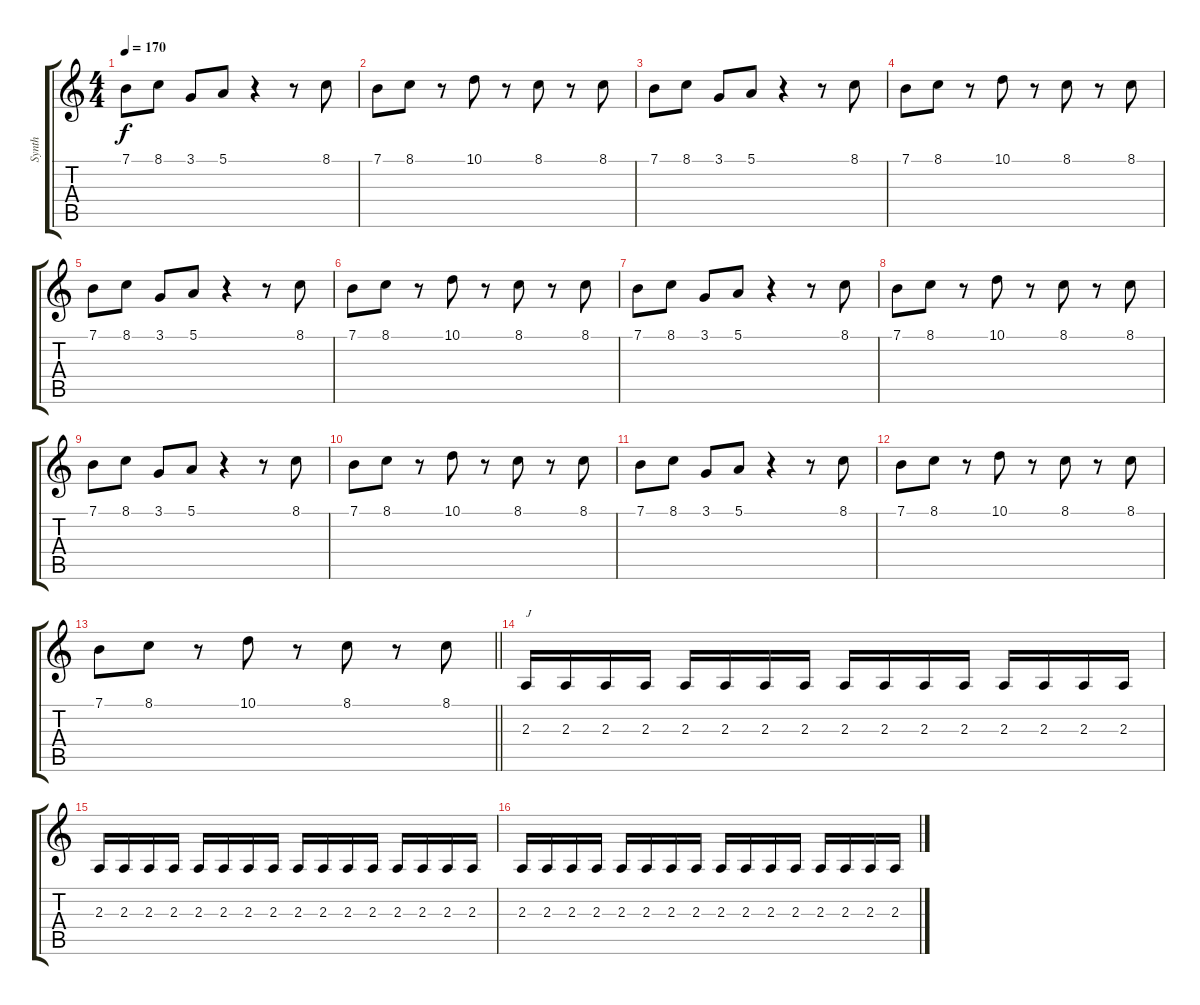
\track ("Synth" "Synth") {instrument synthstrings2}
\staff {score tabs}
\tuning (E4 B3 G3 D3 A2 E2) {hide}
\ts (4 4)
\tempo 170
\clef g2
\ks c
7.1.8{dy f} 8.1.8 3.1.8 5.1.8 r.4 r.8 8.1.8 |
7.1.8 8.1.8 r.8 10.1.8 r.8 8.1.8 r.8 8.1.8 |
7.1.8 8.1.8 3.1.8 5.1.8 r.4 r.8 8.1.8 |
7.1.8 8.1.8 r.8 10.1.8 r.8 8.1.8 r.8 8.1.8 |
7.1.8 8.1.8 3.1.8 5.1.8 r.4 r.8 8.1.8 |
7.1.8 8.1.8 r.8 10.1.8 r.8 8.1.8 r.8 8.1.8 |
7.1.8 8.1.8 3.1.8 5.1.8 r.4 r.8 8.1.8 |
7.1.8 8.1.8 r.8 10.1.8 r.8 8.1.8 r.8 8.1.8 |
7.1.8 8.1.8 3.1.8 5.1.8 r.4 r.8 8.1.8 |
7.1.8 8.1.8 r.8 10.1.8 r.8 8.1.8 r.8 8.1.8 |
7.1.8 8.1.8 3.1.8 5.1.8 r.4 r.8 8.1.8 |
7.1.8 8.1.8 r.8 10.1.8 r.8 8.1.8 r.8 8.1.8 |
\barLineRight lightlight
7.1.8 8.1.8 r.8 10.1.8 r.8 8.1.8 r.8 8.1.8 |
2.3.16{txt "J"} 2.3.16 2.3.16 2.3.16 2.3.16 2.3.16 2.3.16 2.3.16 2.3.16 2.3.16 2.3.16 2.3.16 2.3.16 2.3.16 2.3.16 2.3.16 |
2.3.16 2.3.16 2.3.16 2.3.16 2.3.16 2.3.16 2.3.16 2.3.16 2.3.16 2.3.16 2.3.16 2.3.16 2.3.16 2.3.16 2.3.16 2.3.16 |
2.3.16 2.3.16 2.3.16 2.3.16 2.3.16 2.3.16 2.3.16 2.3.16 2.3.16 2.3.16 2.3.16 2.3.16 2.3.16 2.3.16 2.3.16 2.3.16
